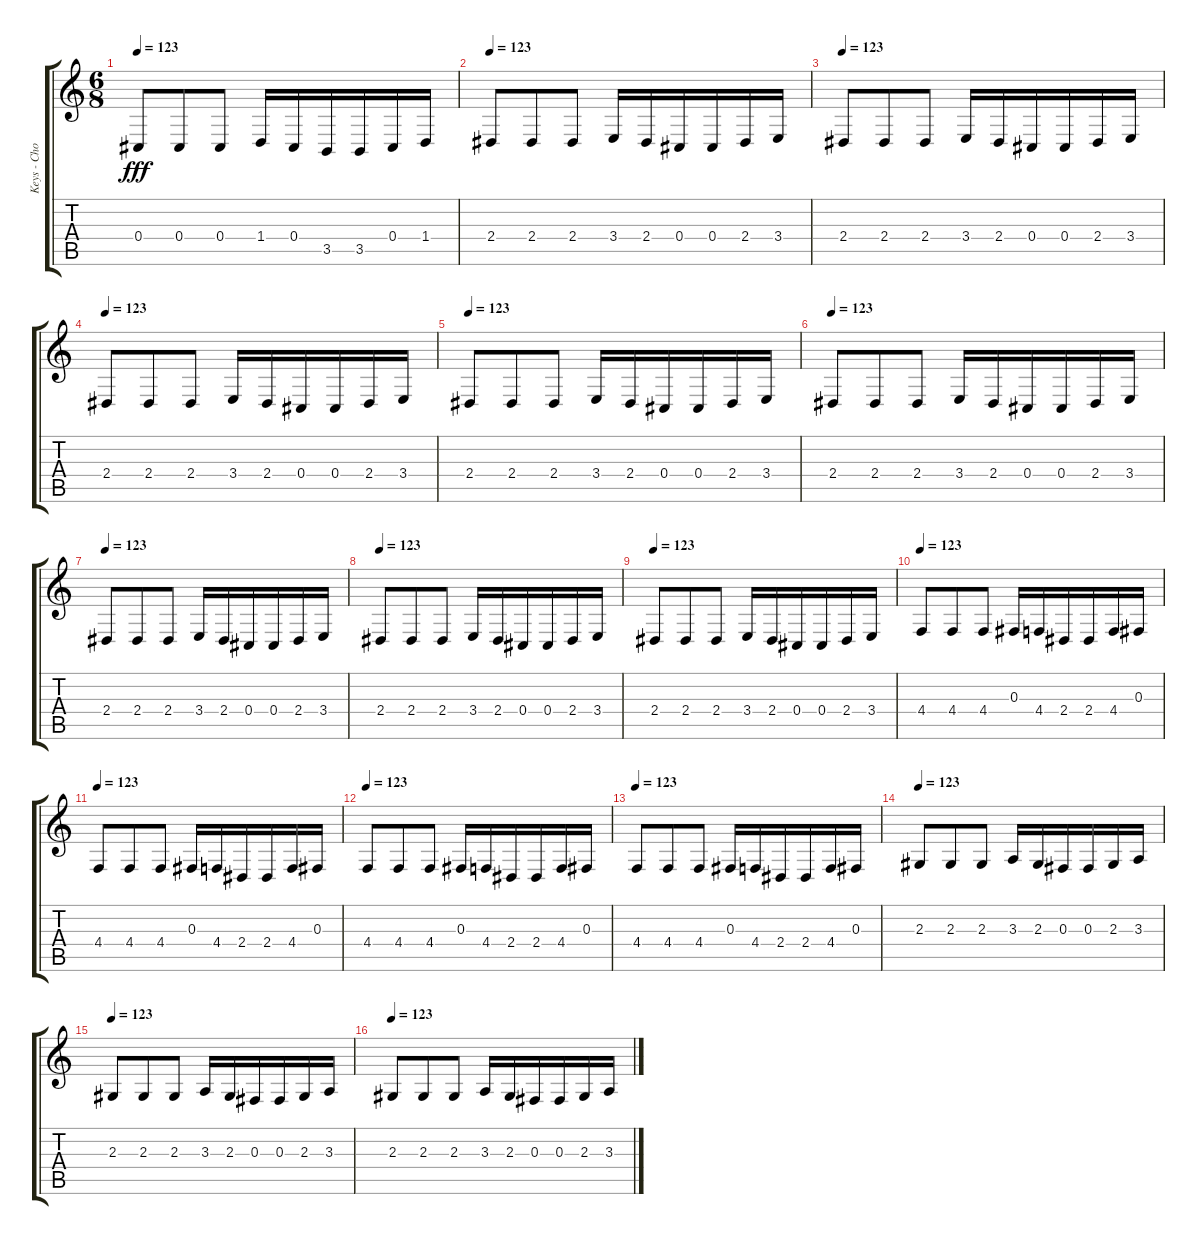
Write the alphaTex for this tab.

\track ("Keys - Chord II" "Keys - Cho") {instrument stringensemble1}
\staff {score tabs}
\tuning (Eb4 Bb3 Gb3 Db3 Ab2 Eb2) {hide}
\ts (6 8)
\tempo 123
\clef g2
\ks c
0.4.8{dy fff instrument acousticgrandpiano} 0.4.8 0.4.8 1.4.16 0.4.16 3.5.16 3.5.16 0.4.16 1.4.16 |
\tempo 123
2.4.8{instrument acousticgrandpiano} 2.4.8 2.4.8 3.4.16 2.4.16 0.4.16 0.4.16 2.4.16 3.4.16 |
\tempo 123
2.4.8{instrument acousticgrandpiano} 2.4.8 2.4.8 3.4.16 2.4.16 0.4.16 0.4.16 2.4.16 3.4.16 |
\tempo 123
2.4.8{instrument acousticgrandpiano} 2.4.8 2.4.8 3.4.16 2.4.16 0.4.16 0.4.16 2.4.16 3.4.16 |
\tempo 123
2.4.8{instrument acousticgrandpiano} 2.4.8 2.4.8 3.4.16 2.4.16 0.4.16 0.4.16 2.4.16 3.4.16 |
\tempo 123
2.4.8{instrument acousticgrandpiano} 2.4.8 2.4.8 3.4.16 2.4.16 0.4.16 0.4.16 2.4.16 3.4.16 |
\tempo 123
2.4.8{instrument acousticgrandpiano} 2.4.8 2.4.8 3.4.16 2.4.16 0.4.16 0.4.16 2.4.16 3.4.16 |
\tempo 123
2.4.8{instrument acousticgrandpiano} 2.4.8 2.4.8 3.4.16 2.4.16 0.4.16 0.4.16 2.4.16 3.4.16 |
\tempo 123
2.4.8{instrument acousticgrandpiano} 2.4.8 2.4.8 3.4.16 2.4.16 0.4.16 0.4.16 2.4.16 3.4.16 |
\tempo 123
4.4.8{instrument acousticgrandpiano} 4.4.8 4.4.8 0.3.16 4.4.16 2.4.16 2.4.16 4.4.16 0.3.16 |
\tempo 123
4.4.8{instrument acousticgrandpiano} 4.4.8 4.4.8 0.3.16 4.4.16 2.4.16 2.4.16 4.4.16 0.3.16 |
\tempo 123
4.4.8{instrument acousticgrandpiano} 4.4.8 4.4.8 0.3.16 4.4.16 2.4.16 2.4.16 4.4.16 0.3.16 |
\tempo 123
4.4.8{instrument acousticgrandpiano} 4.4.8 4.4.8 0.3.16 4.4.16 2.4.16 2.4.16 4.4.16 0.3.16 |
\tempo 123
2.3.8{instrument acousticgrandpiano} 2.3.8 2.3.8 3.3.16 2.3.16 0.3.16 0.3.16 2.3.16 3.3.16 |
\tempo 123
2.3.8{instrument acousticgrandpiano} 2.3.8 2.3.8 3.3.16 2.3.16 0.3.16 0.3.16 2.3.16 3.3.16 |
\tempo 123
2.3.8{instrument acousticgrandpiano} 2.3.8 2.3.8 3.3.16 2.3.16 0.3.16 0.3.16 2.3.16 3.3.16
